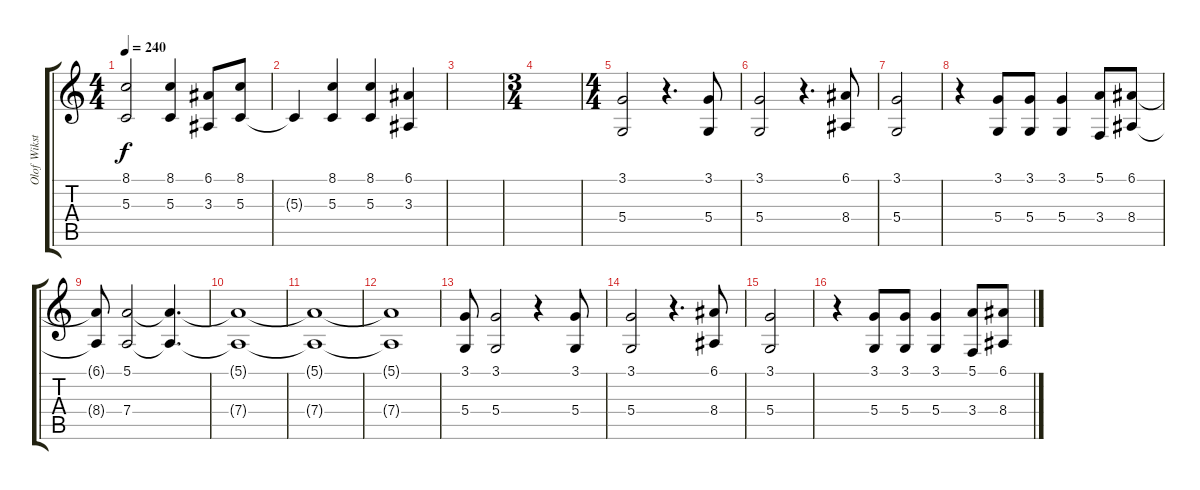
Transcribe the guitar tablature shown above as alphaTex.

\track ("Olof Wikstrand" "Olof Wikst") {instrument lead2sawtooth}
\staff {score tabs}
\tuning (E4 B3 G3 D3 A2 E2) {hide}
\ts (4 4)
\tempo 240
\clef g2
\ks c
(8.1 5.3).2{dy f} (8.1 5.3).4 (6.1 3.3).8 (8.1 5.3).8 |
5.3{t}.4 (8.1 5.3).4 (8.1 5.3).4 (6.1 3.3).4 |
|
\ts (3 4)
|
\ts (4 4)
(3.1 5.4).2 r.4{d} (3.1 5.4).8 |
(3.1 5.4).2 r.4{d} (6.1 8.4).8 |
(3.1 5.4).2 |
r.4 (3.1 5.4).8 (3.1 5.4).8 (3.1 5.4).4 (5.1 3.4).8 (6.1 8.4).8 |
(6.1{t} 8.4{t}).8 (5.1 7.4).2 (5.1{t} 7.4{t}).4{d} |
(5.1{t} 7.4{t}).1 |
(5.1{t} 7.4{t}).1 |
(5.1{t} 7.4{t}).1 |
(3.1 5.4).8 (3.1 5.4).2 r.4 (3.1 5.4).8 |
(3.1 5.4).2 r.4{d} (6.1 8.4).8 |
(3.1 5.4).2 |
r.4 (3.1 5.4).8 (3.1 5.4).8 (3.1 5.4).4 (5.1 3.4).8 (6.1 8.4).8
